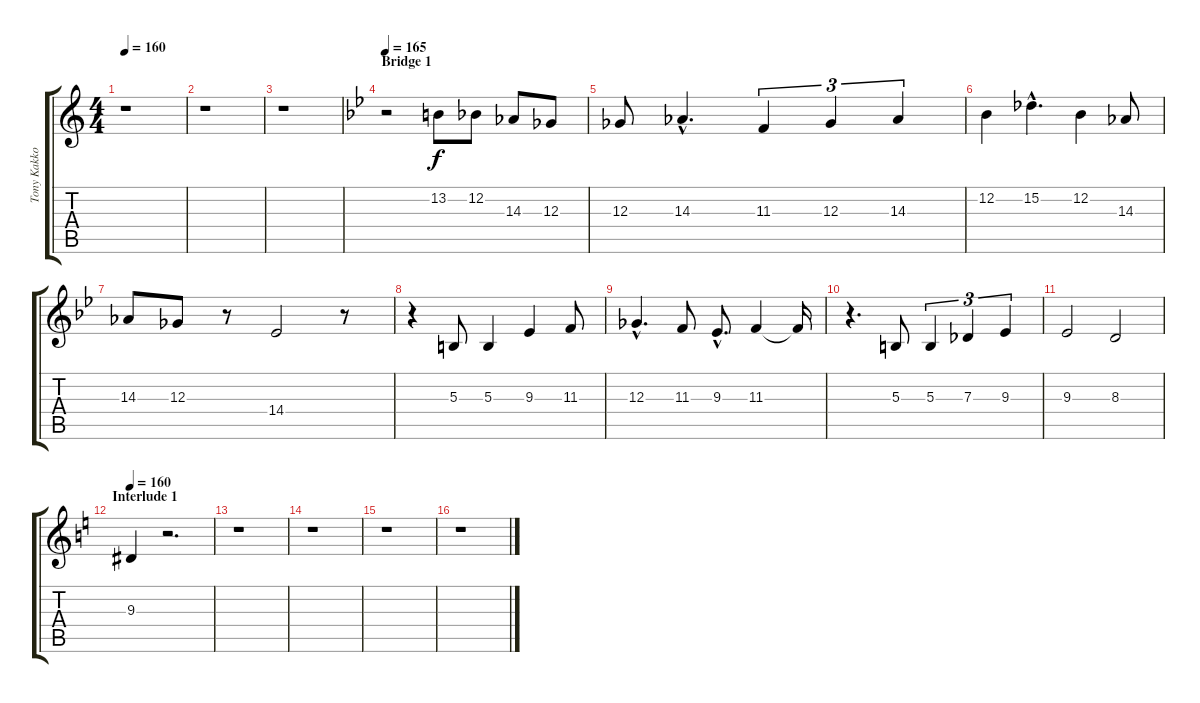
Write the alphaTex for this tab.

\track ("Tony Kakko" "Tony Kakko") {instrument flute}
\staff {score tabs}
\tuning (Eb4 Bb3 Gb3 Db3 Ab2 Eb2) {hide}
\ts (4 4)
\tempo 160
\clef g2
\ks c
r.1{dy f} |
r.1 |
r.1 |
\section ("" "Bridge 1")
\tempo 165
\ks gminor
r.2 13.2.8 12.2.8 14.3.8 12.3.8 |
12.3.8 14.3{hac}.4{d} 11.3.4{tu (3 2)} 12.3.4{tu (3 2)} 14.3.4{tu (3 2)} |
12.2.4 15.2{hac}.4{d} 12.2.4 14.3.8 |
14.3.8 12.3.8 r.8 14.4.2 r.8 |
r.4 5.3.8 5.3.4 9.3.4 11.3.8 |
12.3{hac}.4{d} 11.3.8 9.3{hac}.8{d} 11.3.4 11.3{t}.16 |
r.4{d} 5.3.8 5.3.4{tu (3 2)} 7.3.4{tu (3 2)} 9.3.4{tu (3 2)} |
9.3.2 8.3.2 |
\section ("" "Interlude 1")
\tempo 170
\tempo 160
\ks c
9.3.4 r.2{d} |
r.1 |
r.1 |
r.1 |
r.1
